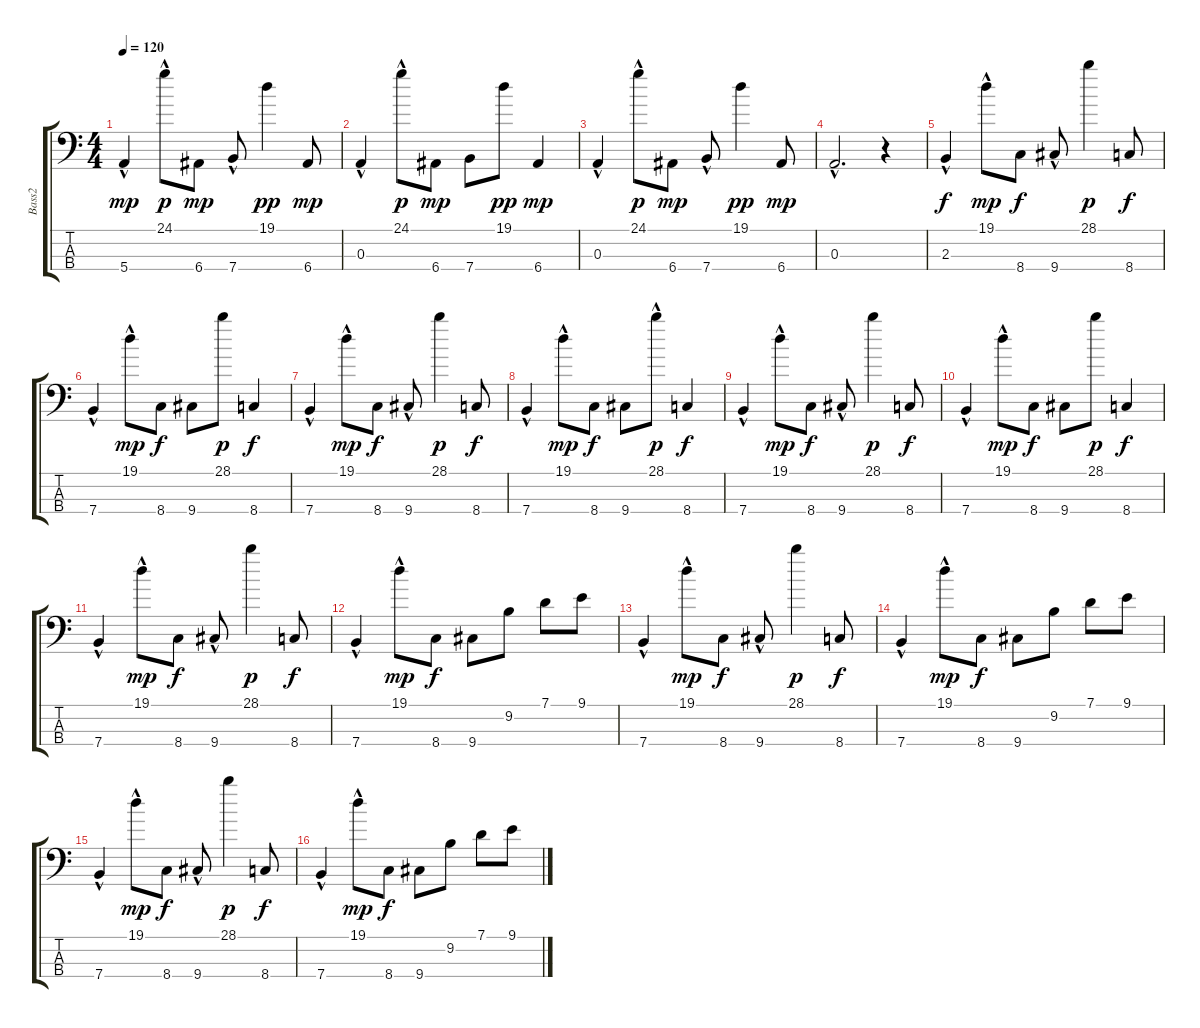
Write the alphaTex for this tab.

\track ("Bass2" "Bass2") {instrument slapbass1}
\staff {score tabs}
\tuning (G2 D2 A1 E1) {hide}
\ts (4 4)
\tempo 120
\clef f4
\ks c
5.4{hac}.4{dy mp instrument slapbass1} 24.1{hac}.8{dy p} 6.4.8{dy mp} 7.4{hac}.8 19.1.4{dy pp} 6.4.8{dy mp} |
0.3{hac}.4 24.1{hac}.8{dy p} 6.4.8{dy mp} 7.4.8 19.1.8{dy pp} 6.4.4{dy mp} |
0.3{hac}.4 24.1{hac}.8{dy p} 6.4.8{dy mp} 7.4{hac}.8 19.1.4{dy pp} 6.4.8{dy mp} |
0.3{hac}.2{d} r.4 |
2.3{hac}.4{dy f} 19.1{hac}.8{dy mp} 8.4.8{dy f} 9.4{hac}.8 28.1.4{dy p} 8.4.8{dy f} |
7.4{hac}.4 19.1{hac}.8{dy mp} 8.4.8{dy f} 9.4.8 28.1.8{dy p} 8.4.4{dy f} |
7.4{hac}.4 19.1{hac}.8{dy mp} 8.4.8{dy f} 9.4{hac}.8 28.1.4{dy p} 8.4.8{dy f} |
7.4{hac}.4 19.1{hac}.8{dy mp} 8.4.8{dy f} 9.4.8 28.1{hac}.8{dy p} 8.4.4{dy f} |
7.4{hac}.4 19.1{hac}.8{dy mp} 8.4.8{dy f} 9.4{hac}.8 28.1.4{dy p} 8.4.8{dy f} |
7.4{hac}.4 19.1{hac}.8{dy mp} 8.4.8{dy f} 9.4.8 28.1.8{dy p} 8.4.4{dy f} |
7.4{hac}.4 19.1{hac}.8{dy mp} 8.4.8{dy f} 9.4{hac}.8 28.1.4{dy p} 8.4.8{dy f} |
7.4{hac}.4 19.1{hac}.8{dy mp} 8.4.8{dy f} 9.4.8 9.2.8 7.1.8 9.1.8 |
7.4{hac}.4 19.1{hac}.8{dy mp} 8.4.8{dy f} 9.4{hac}.8 28.1.4{dy p} 8.4.8{dy f} |
7.4{hac}.4 19.1{hac}.8{dy mp} 8.4.8{dy f} 9.4.8 9.2.8 7.1.8 9.1.8 |
7.4{hac}.4 19.1{hac}.8{dy mp} 8.4.8{dy f} 9.4{hac}.8 28.1.4{dy p} 8.4.8{dy f} |
7.4{hac}.4 19.1{hac}.8{dy mp} 8.4.8{dy f} 9.4.8 9.2.8 7.1.8 9.1.8
